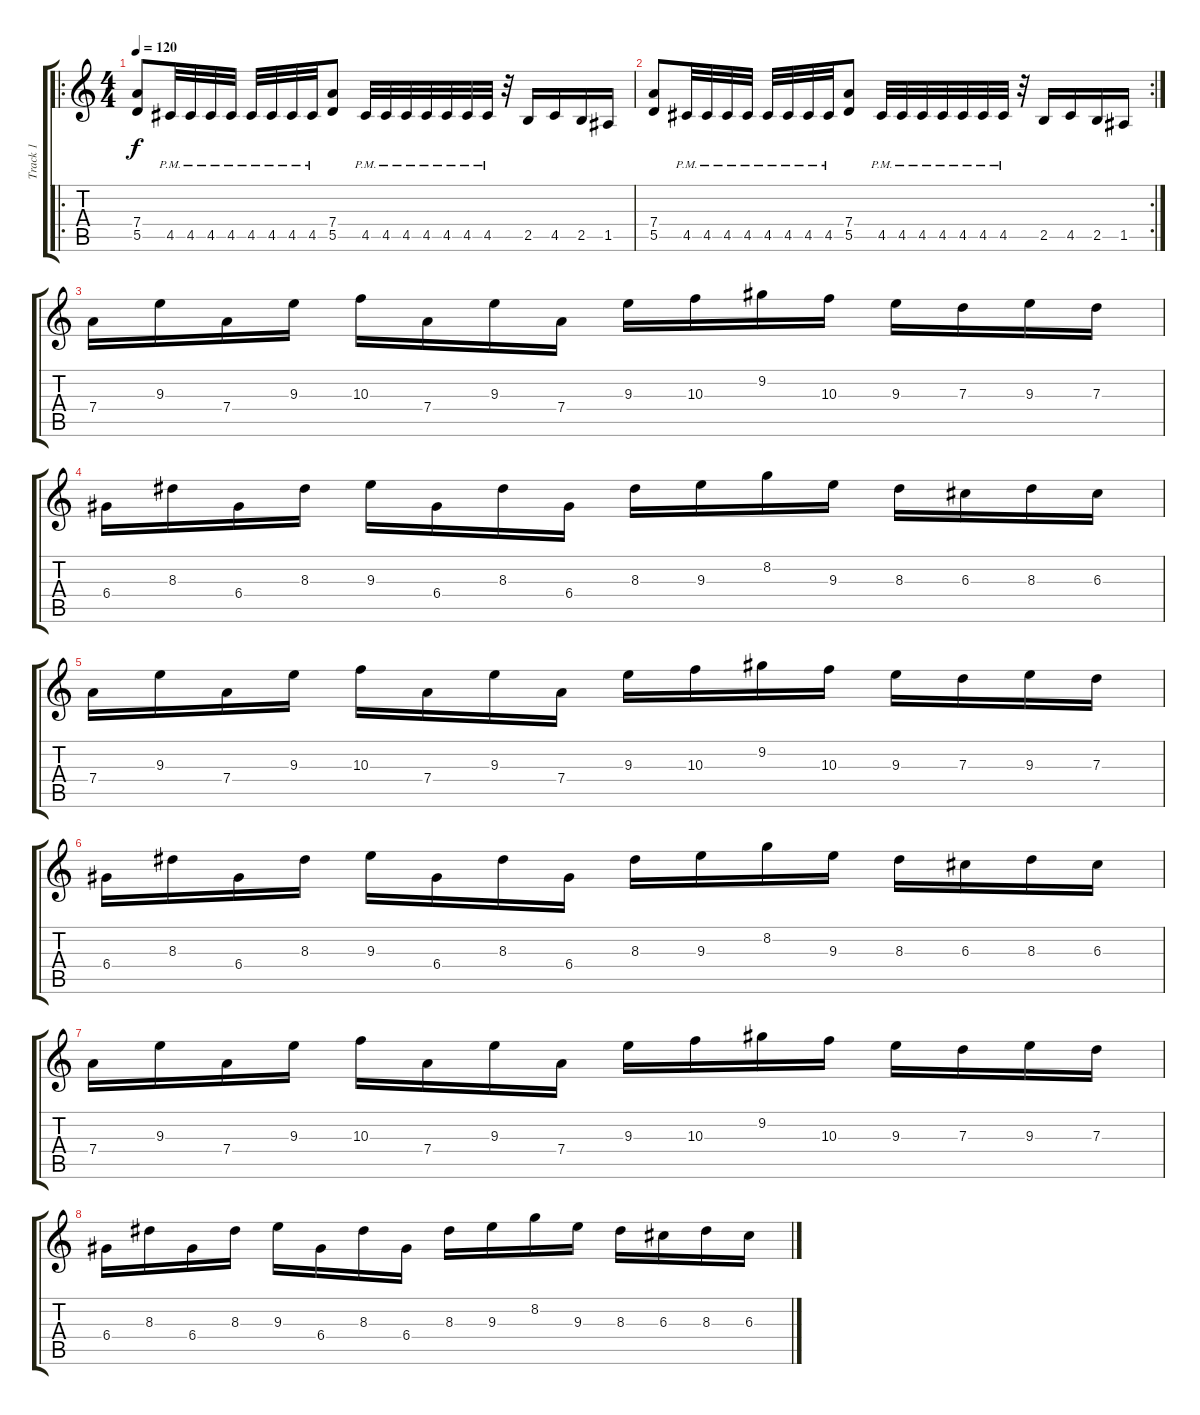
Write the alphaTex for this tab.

\track ("Track 1" "Track 1") {instrument distortionguitar}
\staff {score tabs}
\tuning (E4 B3 G3 D3 A2 D2) {hide}
\ro
\ts (4 4)
\tempo 120
\clef g2
\ks c
(7.4 5.5).8{dy f} 4.5{pm}.32 4.5{pm}.32 4.5{pm}.32 4.5{pm}.32 4.5{pm}.32 4.5{pm}.32 4.5{pm}.32 4.5{pm}.32 (7.4 5.5).8 4.5{pm}.32 4.5{pm}.32 4.5{pm}.32 4.5{pm}.32 4.5{pm}.32 4.5{pm}.32 4.5{pm}.32 r.32 2.5.16 4.5.16 2.5.16 1.5.16 |
\rc 2
(7.4 5.5).8 4.5{pm}.32 4.5{pm}.32 4.5{pm}.32 4.5{pm}.32 4.5{pm}.32 4.5{pm}.32 4.5{pm}.32 4.5{pm}.32 (7.4 5.5).8 4.5{pm}.32 4.5{pm}.32 4.5{pm}.32 4.5{pm}.32 4.5{pm}.32 4.5{pm}.32 4.5{pm}.32 r.32 2.5.16 4.5.16 2.5.16 1.5.16 |
7.4.16 9.3.16 7.4.16 9.3.16 10.3.16 7.4.16 9.3.16 7.4.16 9.3.16 10.3.16 9.2.16 10.3.16 9.3.16 7.3.16 9.3.16 7.3.16 |
6.4.16 8.3.16 6.4.16 8.3.16 9.3.16 6.4.16 8.3.16 6.4.16 8.3.16 9.3.16 8.2.16 9.3.16 8.3.16 6.3.16 8.3.16 6.3.16 |
7.4.16 9.3.16 7.4.16 9.3.16 10.3.16 7.4.16 9.3.16 7.4.16 9.3.16 10.3.16 9.2.16 10.3.16 9.3.16 7.3.16 9.3.16 7.3.16 |
6.4.16 8.3.16 6.4.16 8.3.16 9.3.16 6.4.16 8.3.16 6.4.16 8.3.16 9.3.16 8.2.16 9.3.16 8.3.16 6.3.16 8.3.16 6.3.16 |
7.4.16 9.3.16 7.4.16 9.3.16 10.3.16 7.4.16 9.3.16 7.4.16 9.3.16 10.3.16 9.2.16 10.3.16 9.3.16 7.3.16 9.3.16 7.3.16 |
6.4.16 8.3.16 6.4.16 8.3.16 9.3.16 6.4.16 8.3.16 6.4.16 8.3.16 9.3.16 8.2.16 9.3.16 8.3.16 6.3.16 8.3.16 6.3.16
